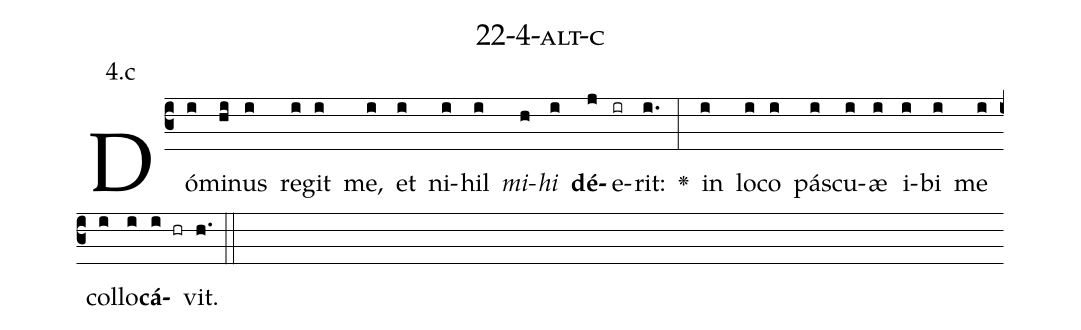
name: 22-4-alt-c;
annotation: 4.c;
%%
(c3)Dó(i)mi(hi)nus(i) re(i)git(i) me,(i) et(i) ni(i)hil(i) <i>mi</i>(h)<i>hi</i>(i) <b>dé</b>(j)e(ir)rit:(i.) <v>\greheightstar</v>(:) in(i) lo(i)co(i) pás(i)cu(i)æ(i) i(i)bi(i) me(i) col(i)lo(i)<b>cá</b>(i hr)vit.(h.) (::)


%E(i) u(i) o(i) u(i) a(i) e.(h.) (::)
